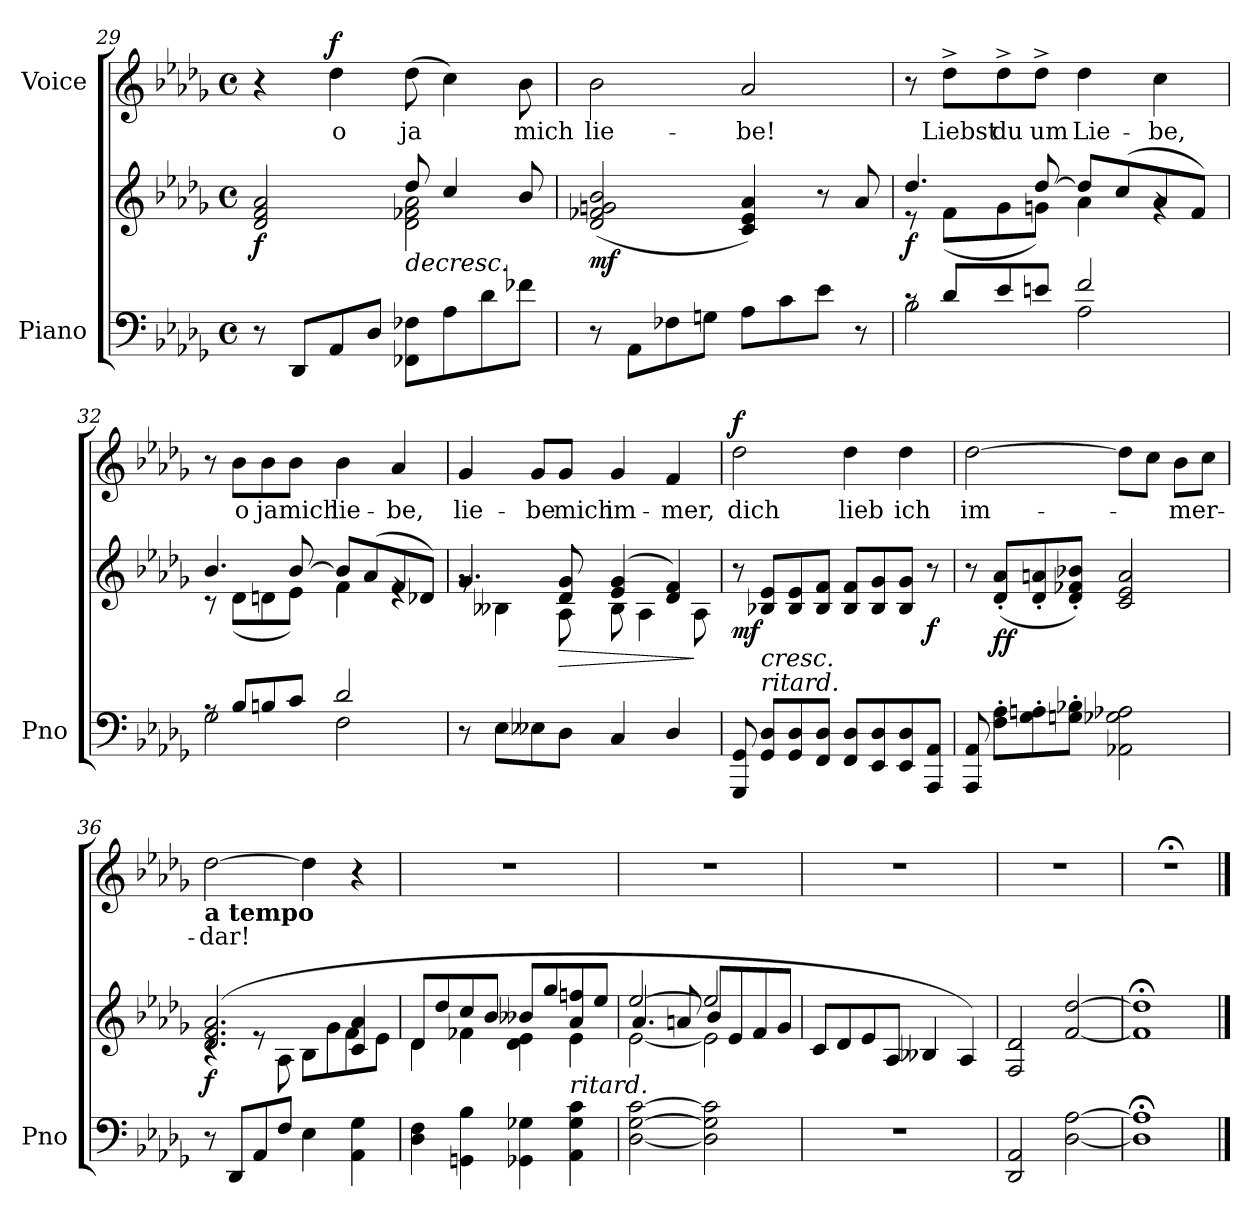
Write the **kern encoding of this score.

**kern	**kern	**dynam	**kern	**text	**dynam
*part2	*part2	*part2	*part1	*part1	*part1
*staff3	*staff2	*staff2/3	*staff1	*staff1	*staff1
*I"Piano	*	*	*I"Voice	*	*
*I'Pno	*	*	*	*	*
*clefF4	*clefG2	*	*clefG2	*	*
*k[b-e-a-d-g-]	*k[b-e-a-d-g-]	*	*k[b-e-a-d-g-]	*	*
*M4/4	*M4/4	*	*M4/4	*	*
*met(c)	*met(c)	*	*met(c)	*	*
=29	=29	=29	=29	=29	=29
*	*^	*	*	*	*
!	!	!	!LO:DY:b	!	!	!
8r	2d-/ 2f/ 2a-/	2reyy	f	4r	.	.
8DD-/L	.	.	.	.	.	.
!	!	!	!	!	!LO:LY:b	!LO:DY:a
8AA-/	.	.	.	4dd-\	o	f
8D-/J	.	.	.	.	.	.
!	!	!	!LO:HP:b	!	!LO:LY:b	!
8FF-X\ 8F-X\L	8dd-/	2d-\ 2f-X\ 2a-\	>	(>8dd-\	ja	.
8A-\	4cc/	.	.	4cc\)	.	.
8d-\	.	.	.	.	.	.
!	!	!	!	!	!LO:LY:b	!
8f-X\J	8b-/	.	.	8b-\	mich	.
*	*v	*v	*	*	*	*
=30	=30	=30	=30	=30	=30
!	!	!LO:DY:b	!	!LO:LY:b	!
8r	(>2d-/ 2f-X/ 2gn/ 2b-/	mf	2b-\	lie-	.
8AA-\L	.	.	.	.	.
8F-X\	.	.	.	.	.
8Gn\J	.	.	.	.	.
!	!	!	!	!LO:LY:b	!
8A-\L	4c/ 4e-/ 4a-/)	.	2a-/	-be!	.
8c\	.	.	.	.	.
8e-\J	8r	.	.	.	.
8r	8a-/	.	.	.	.
=31	=31	=31	=31	=31	=31
*^	*^	*	*	*	*
!	!	!	!	!LO:DY:b	!	!	!
8rc	2B-\	4.dd-/	8r	f	8r	.	.
!	!	!	!	!	!	!LO:LY:b	!
8d-/L	.	.	(<8f\L	.	8dd-^\L	Liebst	.
!	!	!	!	!	!	!LO:LY:b	!
8e-/	.	.	8g-\	.	8dd-^\	du	.
!	!	!	!	!	!	!LO:LY:b	!
8en/J	.	[8dd-/	8gn\J)	.	8dd-^\J	um	.
!	!	!	!	!	!	!LO:LY:b	!
2f/	2A-\	8dd-/L]	4a-\	.	4dd-\	Lie-	.
.	.	(>8cc/	.	.	.	.	.
!	!	!	!	!	!	!LO:LY:b	!
.	.	8a-/	4rg	.	4cc\	-be,	.
.	.	8f/J)	.	.	.	.	.
!!LO:LB:g=z
=32	=32	=32	=32	=32	=32	=32	=32
8rA	2G-\	4.b-/	8r	.	8r	.	.
!	!	!	!	!	!	!LO:LY:b	!
8B-/L	.	.	(<8d-\L	.	8b-\L	o	.
!	!	!	!	!	!	!LO:LY:b	!
8Bn/	.	.	8dn\	.	8b-\	ja	.
!	!	!	!	!	!	!LO:LY:b	!
8c/J	.	[8b-/	8e-\J)	.	8b-\J	mich	.
!	!	!	!	!	!	!LO:LY:b	!
2d-/	2F\	8b-/L]	4f\	.	4b-\	lie-	.
.	.	(>8a-/	.	.	.	.	.
!	!	!	!	!	!	!LO:LY:b	!
.	.	8f/	4re	.	4a-/	-be,	.
.	.	8d-X/J)	.	.	.	.	.
*v	*v	*	*	*	*	*	*
=33	=33	=33	=33	=33	=33	=33
!	!	!	!	!	!LO:LY:b	!
8r	4.g-/	8rg	.	4g-/	lie-	.
8E-\L	.	4B--X\	.	.	.	.
!	!	!	!	!	!LO:LY:b	!
8E--X\	.	.	.	8g-/L	-be	.
!	!	!	!LO:HP:b	!	!LO:LY:b	!
8D-\J	8d-/ 8g-/	8A-\	>	8g-/J	mich	.
!	!	!	!	!	!LO:LY:b	!
4C/	(>4e-/ 4g-/	8B--\	.	4g-/	im-	.
.	.	4A-\	.	.	.	.
!	!	!	!	!	!LO:LY:b	!
4D-/	4d-/ 4f/)	.	.	4f/	-mer,	.
.	.	8A-\	]	.	.	.
=34	=34	=34	=34	=34	=34	=34
!	!	!	!LO:DY:b	!	!LO:LY:b	!LO:DY:a
*	*v	*v	*	*	*	*
8GGG-/ 8GG-/	8r	mf	2dd-\	dich	f
!LO:TX:a:i:t=ritard.	!	!	!	!	!
!	!	!LO:HP:b	!	!	!
8GG-/ 8D-/L	8B-X/ 8e-/L	<	.	.	.
8GG-/ 8D-/	8B-/ 8e-/	.	.	.	.
8FF/ 8D-/J	8B-/ 8f/J	.	.	.	.
*	*	*	*MM74	*	*
!	!	!	!	!LO:LY:b	!
8FF/ 8D-/L	8B-/ 8f/L	.	4dd-\	lieb	.
8EE-/ 8D-/	8B-/ 8g-/	.	.	.	.
!	!	!	!	!LO:LY:b	!
8EE-/ 8D-/	8B-/ 8g-/J	.	4dd-\	ich	.
!	!	!LO:DY:n=1:b	!	!	!
8AAA-/ 8AA-/J	8r	] f	.	.	.
=35	=35	=35	=35	=35	=35
*	*	*	*MM72	*	*
!	!	!	!	!LO:LY:b	!
8AAA-/ 8AA-/	8r	.	[2dd-\	im-	.
!	!	!LO:DY:b	!	!	!
8F\' 8A-\'L	(<8d-/' 8a-/'L	ff	.	.	.
8G-\' 8An\'	8d-/' 8an/'	.	.	.	.
8Gn\' 8B-X\'J	8d-/' 8f-X/' 8b-X/'J)	.	.	.	.
2AA-X\ 2G-X\ 2A-X\	2c/ 2e-/ 2a/	.	8dd-\L]	.	.
.	.	.	8cc\J	.	.
!	!	!	!	!LO:LY:b	!
.	.	.	8b-\L	-mer-	.
.	.	.	8cc\J	.	.
.	.	[	.	.	.
!!LO:PB:g=z
=36	=36	=36	=36	=36	=36
*	*^	*	*	*	*
!	!	!	!	!LO:TX:b:B:t=a tempo	!	!
!	!	!	!LO:DY:b	!	!LO:LY:b	!
8r	(>2.d-/ 2.f/ 2.a-/	4rc	f	[2dd-\	-dar!	.
8DD-/L	.	.	.	.	.	.
8AA-/	.	8re	.	.	.	.
8F/J	.	8A-\	.	.	.	.
4E-\	.	8B-\L	.	4dd-\]	.	.
.	.	8g-\	.	.	.	.
4AA-\ 4G-\	4c/ 4a-/	8f\	.	4r	.	.
.	.	8e-\J	.	.	.	.
=37	=37	=37	=37	=37	=37	=37
4D-\ 4F\	8d-/L	4d-\	.	1r	.	.
.	8dd-/	.	.	.	.	.
4GGn\ 4B-\	8cc/	4f-X\	.	.	.	.
.	8b-/J	.	.	.	.	.
4GG-X\ 4G-X\	8b--X/L	4d-\ 4e-\	.	.	.	.
.	8gg-/	.	.	.	.	.
!LO:TX:a:i:t=ritard.	!	!	!	!	!	!
4AA-\ 4G-\ 4c\	8a-/ 8ffn/	4e-\	.	.	.	.
.	8ee-/J	.	.	.	.	.
*	*v	*v	*	*	*	*
=38	=38	=38	=38	=38	=38
*	*	*	*MM74	*	*
*	*^	*	*	*	*
*	*	*^	*	*	*	*
[2D-\ [2G-\ [2c\	[2ee-/	[2e-\	4.a-/	.	1r	.	.
.	.	.	8an/	.	.	.	.
2D-\] 2G-\] 2c\]	2ee-/]	2e-\]	8b-/L	.	.	.	.
.	.	.	8e-/	.	.	.	.
.	.	.	8f/	.	.	.	.
.	.	.	8g-/J	.	.	.	.
*	*v	*v	*v	*	*	*	*
=39	=39	=39	=39	=39	=39
1r	8c/L	.	1r	.	.
.	8d-/	.	.	.	.
.	8e-/	.	.	.	.
.	8A-/J	.	.	.	.
.	4B--X/	.	.	.	.
.	4A-/)	.	.	.	.
=40	=40	=40	=40	=40	=40
2DD-/ 2AA-/	2F/ 2d-/	.	1r	.	.
[2D-\ [2A-\	[2f/ [2dd-/	.	.	.	.
=41	=41	=41	=41	=41	=41
1D-];< 1A-];<	1f];< 1dd-];<	.	1r;<	.	.
==	==	==	==	==	==
*-	*-	*-	*-	*-	*-
